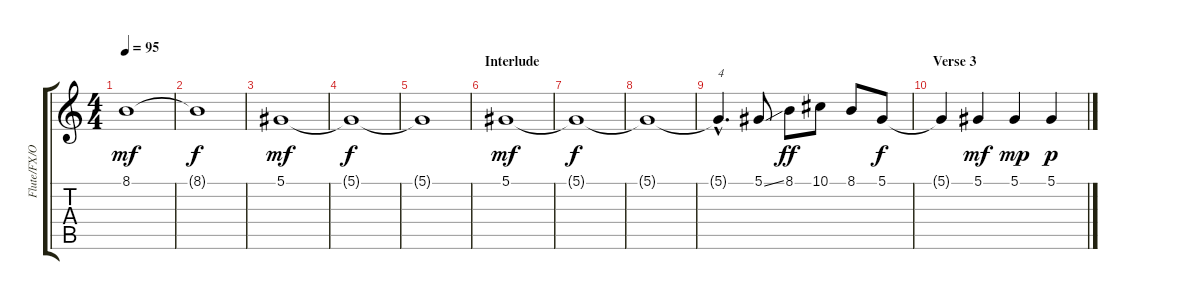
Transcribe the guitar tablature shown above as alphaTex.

\track ("Flute/FX/Other Instr." "Flute/FX/O") {instrument flute}
\staff {score tabs}
\tuning (Eb4 Bb3 Gb3 Db3 Ab2 Eb2) {hide}
\ts (4 4)
\tempo 95
\clef g2
\ks c
8.1.1{dy mf volume 3 instrument lead1square} |
8.1{t}.1{dy f} |
5.1.1{dy mf volume 4 instrument lead1square} |
5.1{t}.1{dy f} |
5.1{t}.1 |
\section ("" "Interlude")
5.1.1{dy mf volume 4 instrument lead1square} |
5.1{t}.1{dy f} |
5.1{t}.1 |
5.1{hac t}.4{d txt "4" volume 6 instrument lead1square} 5.1{ss}.8 8.1.8{dy ff} 10.1.8 8.1.8 5.1.8{dy f} |
\section ("" "Verse 3")
5.1{t}.4 5.1.4{dy mf} 5.1.4{dy mp} 5.1.4{dy p}
